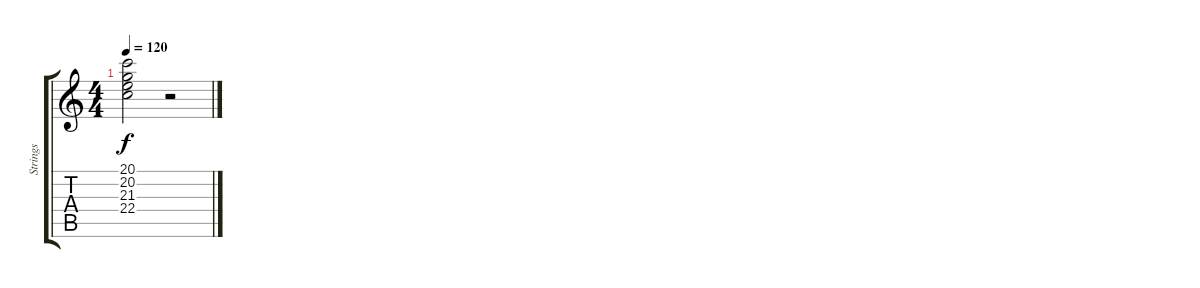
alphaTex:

\track ("Strings" "Strings") {instrument stringensemble1}
\staff {score tabs}
\tuning (E4 B3 G3 D3 A2 E2) {hide}
\ts (4 4)
\tempo 120
\clef g2
\ks c
(20.1 20.2 21.3 22.4).2{dy f} r.2
